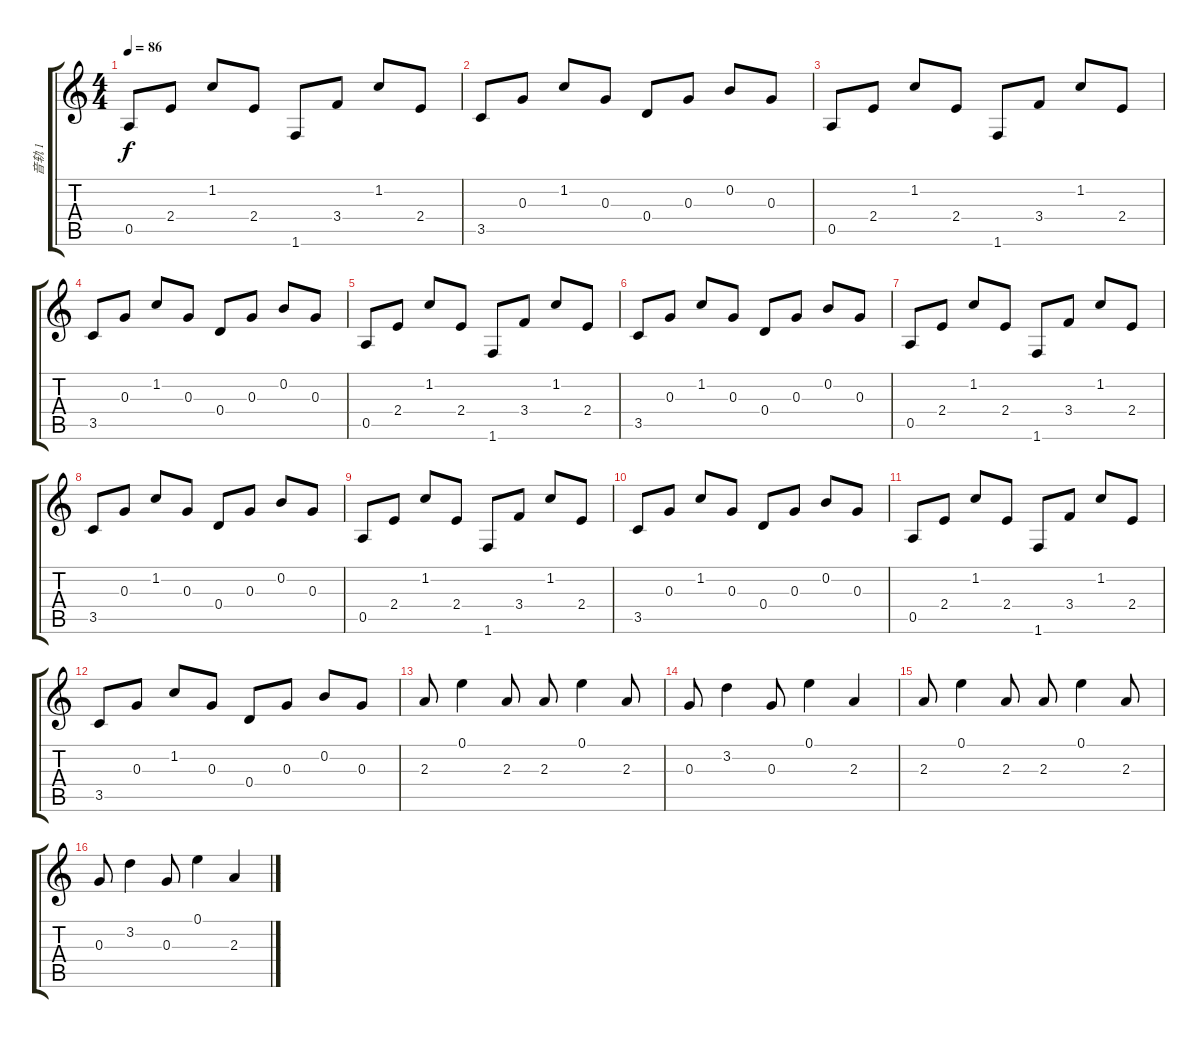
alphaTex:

\track ("音轨 1" "音轨 1") {instrument overdrivenguitar}
\staff {score tabs}
\tuning (E4 B3 G3 D3 A2 E2) {hide}
\ts (4 4)
\tempo 86
\clef g2
\ks c
0.5.8{dy f} 2.4.8 1.2.8 2.4.8 1.6.8 3.4.8 1.2.8 2.4.8 |
3.5.8 0.3.8 1.2.8 0.3.8 0.4.8 0.3.8 0.2.8 0.3.8 |
0.5.8 2.4.8 1.2.8 2.4.8 1.6.8 3.4.8 1.2.8 2.4.8 |
3.5.8 0.3.8 1.2.8 0.3.8 0.4.8 0.3.8 0.2.8 0.3.8 |
0.5.8 2.4.8 1.2.8 2.4.8 1.6.8 3.4.8 1.2.8 2.4.8 |
3.5.8 0.3.8 1.2.8 0.3.8 0.4.8 0.3.8 0.2.8 0.3.8 |
0.5.8 2.4.8 1.2.8 2.4.8 1.6.8 3.4.8 1.2.8 2.4.8 |
3.5.8 0.3.8 1.2.8 0.3.8 0.4.8 0.3.8 0.2.8 0.3.8 |
0.5.8 2.4.8 1.2.8 2.4.8 1.6.8 3.4.8 1.2.8 2.4.8 |
3.5.8 0.3.8 1.2.8 0.3.8 0.4.8 0.3.8 0.2.8 0.3.8 |
0.5.8 2.4.8 1.2.8 2.4.8 1.6.8 3.4.8 1.2.8 2.4.8 |
3.5.8 0.3.8 1.2.8 0.3.8 0.4.8 0.3.8 0.2.8 0.3.8 |
2.3.8 0.1.4 2.3.8 2.3.8 0.1.4 2.3.8 |
0.3.8 3.2.4 0.3.8 0.1.4 2.3.4 |
2.3.8 0.1.4 2.3.8 2.3.8 0.1.4 2.3.8 |
0.3.8 3.2.4 0.3.8 0.1.4 2.3.4
